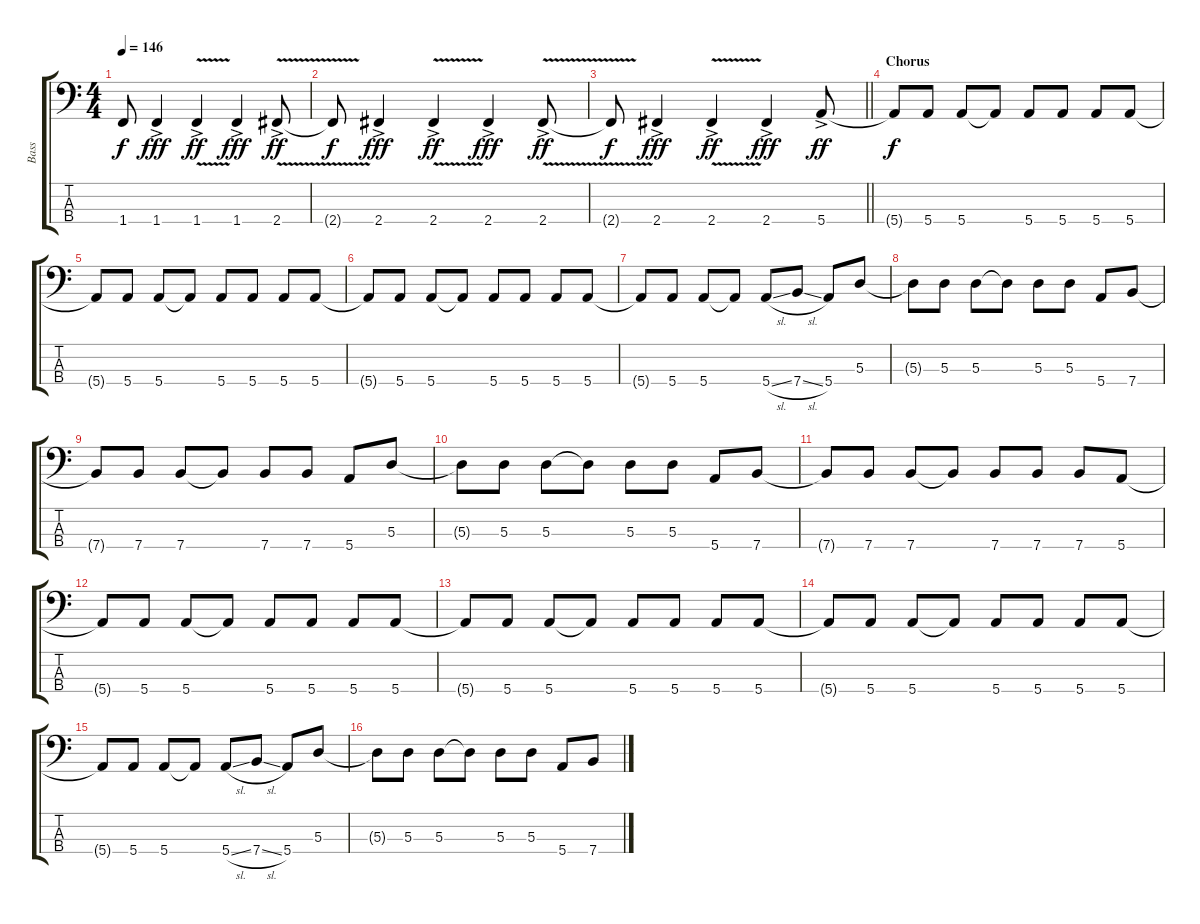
\track ("Bass" "Bass") {instrument electricbassfinger}
\staff {score tabs}
\tuning (G2 D2 A1 E1) {hide}
\ts (4 4)
\tempo 146
\clef f4
\ks c
1.4{t}.8{dy f} 1.4{ac}.4{dy fff} 1.4{v ac}.4{dy ff} 1.4{ac}.4{dy fff} 2.4{v ac}.8{dy ff} |
2.4{t}.8{dy f} 2.4{ac}.4{dy fff} 2.4{v ac}.4{dy ff} 2.4{ac}.4{dy fff} 2.4{v ac}.8{dy ff} |
\barLineRight lightlight
2.4{t}.8{dy f} 2.4{ac}.4{dy fff} 2.4{v ac}.4{dy ff} 2.4{ac}.4{dy fff} 5.4{ac}.8{dy ff} |
\section ("" "Chorus")
5.4{t}.8{dy f} 5.4.8 5.4.8 5.4{t}.8 5.4.8 5.4.8 5.4.8 5.4.8 |
5.4{t}.8 5.4.8 5.4.8 5.4{t}.8 5.4.8 5.4.8 5.4.8 5.4.8 |
5.4{t}.8 5.4.8 5.4.8 5.4{t}.8 5.4.8 5.4.8 5.4.8 5.4.8 |
5.4{t}.8 5.4.8 5.4.8 5.4{t}.8 5.4{sl}.8 7.4{sl}.8 5.4.8 5.3.8 |
5.3{t}.8 5.3.8 5.3.8 5.3{t}.8 5.3.8 5.3.8 5.4.8 7.4.8 |
7.4{t}.8 7.4.8 7.4.8 7.4{t}.8 7.4.8 7.4.8 5.4.8 5.3.8 |
5.3{t}.8 5.3.8 5.3.8 5.3{t}.8 5.3.8 5.3.8 5.4.8 7.4.8 |
7.4{t}.8 7.4.8 7.4.8 7.4{t}.8 7.4.8 7.4.8 7.4.8 5.4.8 |
5.4{t}.8 5.4.8 5.4.8 5.4{t}.8 5.4.8 5.4.8 5.4.8 5.4.8 |
5.4{t}.8 5.4.8 5.4.8 5.4{t}.8 5.4.8 5.4.8 5.4.8 5.4.8 |
5.4{t}.8 5.4.8 5.4.8 5.4{t}.8 5.4.8 5.4.8 5.4.8 5.4.8 |
5.4{t}.8 5.4.8 5.4.8 5.4{t}.8 5.4{sl}.8 7.4{sl}.8 5.4.8 5.3.8 |
5.3{t}.8 5.3.8 5.3.8 5.3{t}.8 5.3.8 5.3.8 5.4.8 7.4.8
